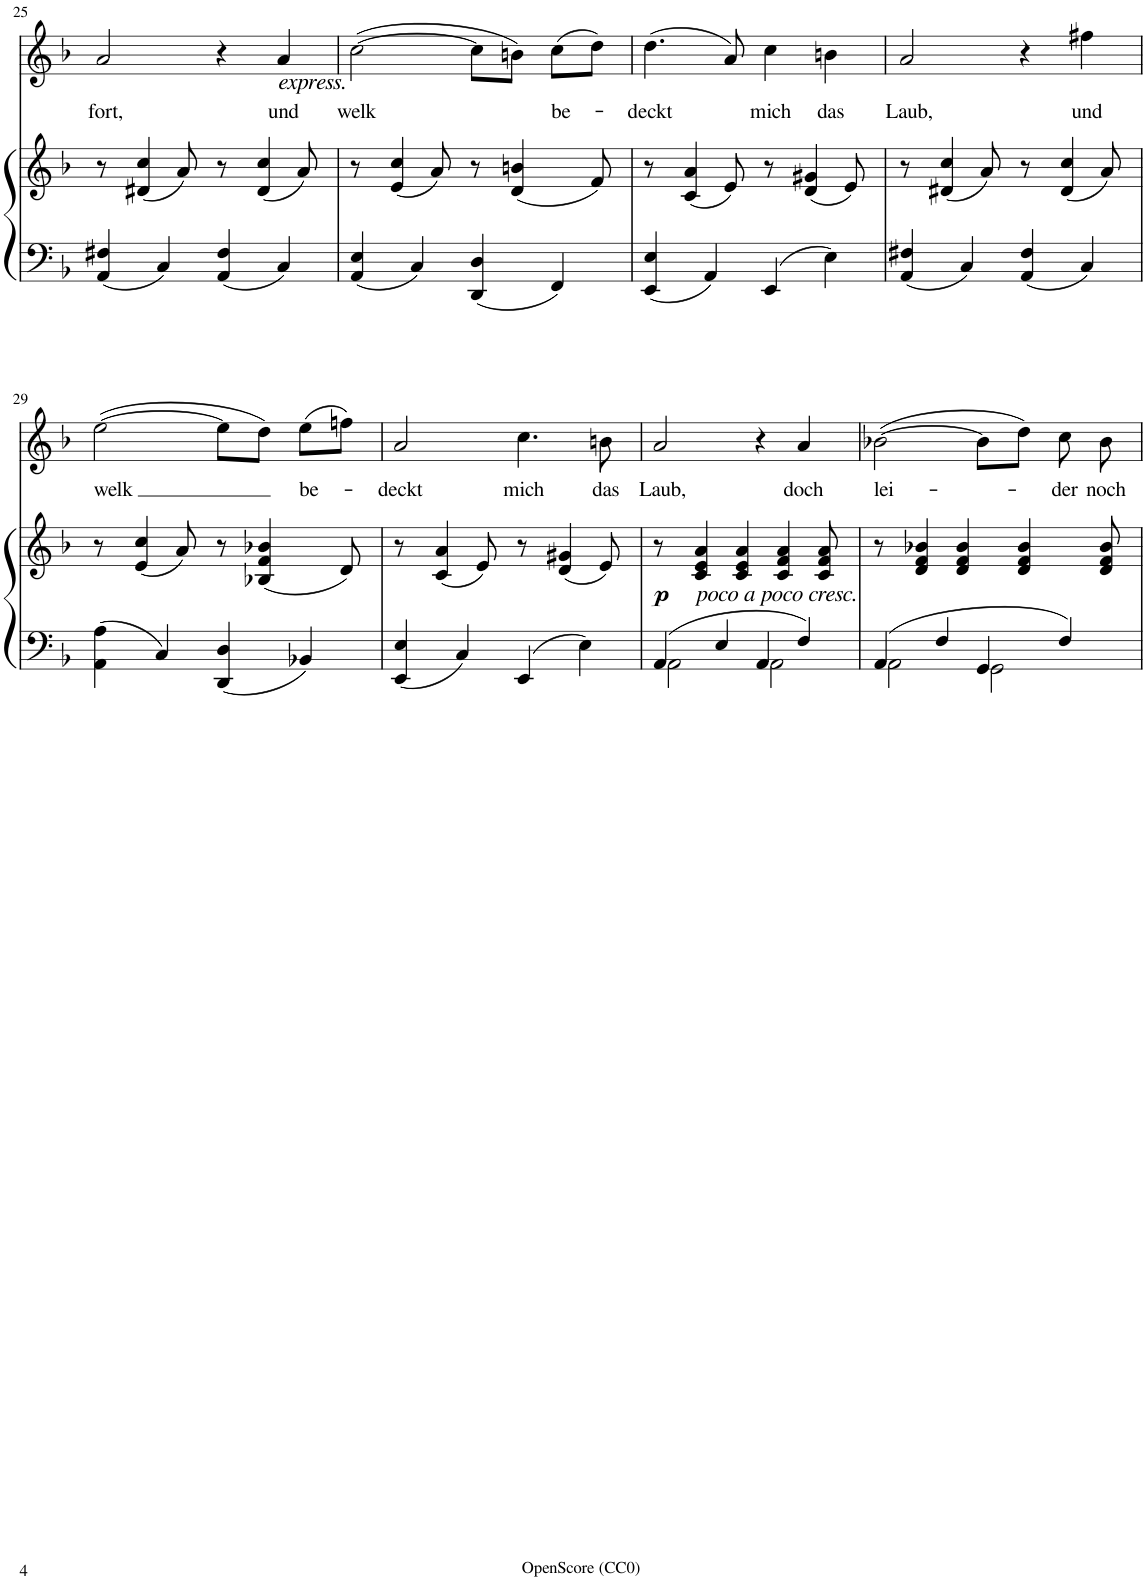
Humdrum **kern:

**kern	**kern	**dynam	**kern	**text
*part2	*part2	*part2	*part1	*part1
*staff3	*staff2	*staff2/3	*staff1	*staff1
*I"Pianoforte	*	*	*I"Singstimme Voice	*
*I'Pno	*	*	*	*
!!LO:PB:g=z
*clefF4	*clefG2	*	*clefG2	*
*k[b-]	*k[b-]	*	*k[b-]	*
*M4/4	*M4/4	*	*M4/4	*
*met(c)	*met(c)	*	*met(c)	*
=25	=25	=25	=25	=25
!	!	!	!	!LO:LY:b
4AA/ 4F#X/	8r	.	2a/	fort,
.	(4d#X/ 4cc/	.	.	.
4C/	.	.	.	.
.	8a/)	.	.	.
4AA/ 4F#/	8r	.	4r	.
.	(4d#/ 4cc/	.	.	.
!	!	!	!LO:TX:b:i:t=express.	!
!	!	!	!	!LO:LY:b
4C/	.	.	4a/	und
.	8a/)	.	.	.
=26	=26	=26	=26	=26
!	!	!	!	!LO:LY:b
4AA/ 4E/	8r	.	([2cc\	welk
.	(4e/ 4cc/	.	.	.
4C/	.	.	.	.
.	8a/)	.	.	.
4DD/ 4D/	8r	.	8cc\L]	.
.	(4d/ 4bn/	.	8bn\J)	.
!	!	!	!	!LO:LY:b
4FF/	.	.	(8cc\L	be-
.	8f/)	.	8dd\J)	.
=27	=27	=27	=27	=27
!	!	!	!	!LO:LY:b
4EE/ 4E/	8r	.	(4.dd\	-deckt
.	(4c/ 4a/	.	.	.
4AA/	.	.	.	.
.	8e/)	.	8a/)	.
!	!	!	!	!LO:LY:b
4EE/	8r	.	4cc\	mich
.	(4d/ 4g#X/	.	.	.
!	!	!	!	!LO:LY:b
4E\	.	.	4bn\	das
.	8e/)	.	.	.
=28	=28	=28	=28	=28
!	!	!	!	!LO:LY:b
4AA/ 4F#X/	8r	.	2a/	Laub,
.	(4d#X/ 4cc/	.	.	.
4C/	.	.	.	.
.	8a/)	.	.	.
4AA/ 4F#/	8r	.	4r	.
.	(4d#/ 4cc/	.	.	.
!	!	!	!	!LO:LY:b
4C/	.	.	4ff#X\	und
.	8a/)	.	.	.
!!LO:LB:g=z
=29	=29	=29	=29	=29
!	!	!	!	!LO:LY:b
4AA\ 4A\	8r	.	([2ee\	welk
.	(4e/ 4cc/	.	.	.
4C/	.	.	.	.
.	8a/)	.	.	.
4DD/ 4D/	8r	.	8ee\L]	.
.	(4B-X/ 4f/ 4b-X/	.	8dd\J)	.
!	!	!	!	!LO:LY:b
4BB-X/	.	.	(8ee\L	be-
.	8d/)	.	8ffn\J)	.
=30	=30	=30	=30	=30
!	!	!	!	!LO:LY:b
4EE/ 4E/	8r	.	2a/	-deckt
.	(4c/ 4a/	.	.	.
4C/	.	.	.	.
.	8e/)	.	.	.
!	!	!	!	!LO:LY:b
4EE/	8r	.	4.cc\	mich
.	(4d/ 4g#X/	.	.	.
4E\	.	.	.	.
!	!	!	!	!LO:LY:b
.	8e/)	.	8bn\	das
=31	=31	=31	=31	=31
*^	*	*	*	*
!	!	!	!LO:DY:b	!	!LO:LY:b
4AA/	2AA\	8r	p	2a/	Laub,
!	!	!LO:TX:b:i:t=poco a poco cresc.	!	!	!
.	.	4c/ 4e/ 4a/	.	.	.
4E/	.	.	.	.	.
.	.	4c/ 4e/ 4a/	.	.	.
4AA/	2AA\	.	.	4r	.
.	.	4c/ 4f/ 4a/	.	.	.
!	!	!	!	!	!LO:LY:b
4F/	.	.	.	4a/	doch
.	.	8c/ 8f/ 8a/	.	.	.
=32	=32	=32	=32	=32	=32
!	!	!	!	!	!LO:LY:b
4AA/	2AA\	8r	.	([2b-X\	lei-
.	.	4d/ 4f/ 4b-X/	.	.	.
4F/	.	.	.	.	.
.	.	4d/ 4f/ 4b-/	.	.	.
4GG/	2GG\	.	.	8b-\L]	.
.	.	4d/ 4f/ 4b-/	.	8dd\J)	.
!	!	!	!	!	!LO:LY:b
4F/	.	.	.	8cc\	-der
!	!	!	!	!	!LO:LY:b
.	.	8d/ 8f/ 8b-/	.	8b-\	noch
*v	*v	*	*	*	*
=	=	=	=	=
*-	*-	*-	*-	*-
